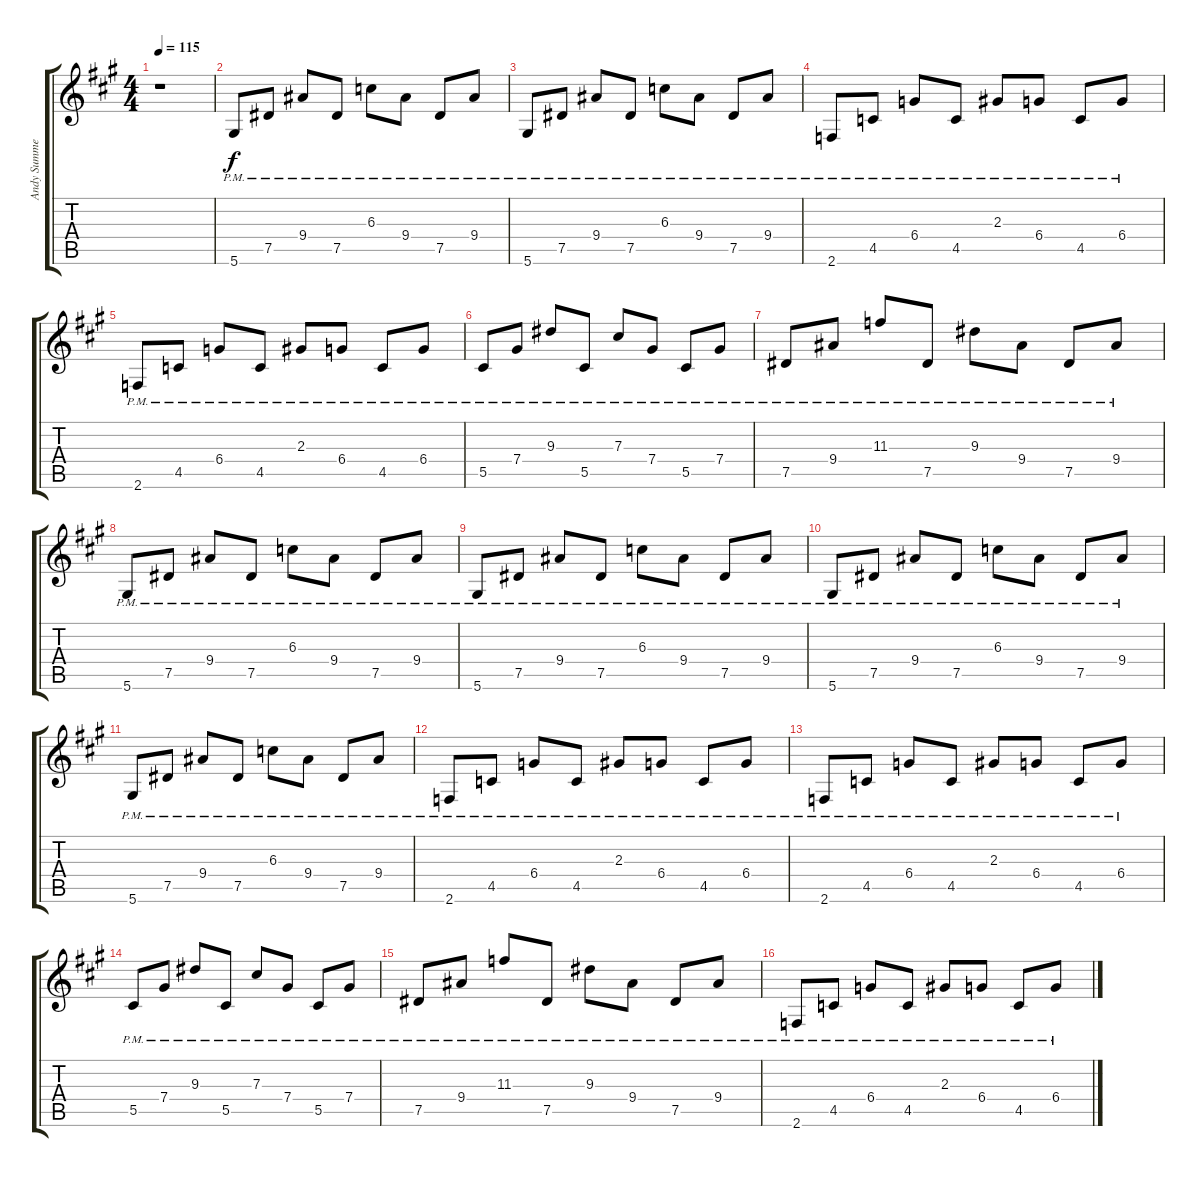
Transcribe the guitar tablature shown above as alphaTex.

\track ("Andy Summers (P.M)" "Andy Summe") {instrument electricguitarclean}
\staff {score tabs}
\tuning (Eb4 Bb3 Gb3 Db3 Ab2 Eb2) {hide}
\ts (4 4)
\tempo 115
\clef g2
\ks a
r.1{dy f instrument electricguitarclean} |
5.6{pm}.8 7.5{pm}.8 9.4{pm}.8 7.5{pm}.8 6.3{pm}.8 9.4{pm}.8 7.5{pm}.8 9.4{pm}.8 |
5.6{pm}.8 7.5{pm}.8 9.4{pm}.8 7.5{pm}.8 6.3{pm}.8 9.4{pm}.8 7.5{pm}.8 9.4{pm}.8 |
2.6{pm}.8 4.5{pm}.8 6.4{pm}.8 4.5{pm}.8 2.3{pm}.8 6.4{pm}.8 4.5{pm}.8 6.4{pm}.8 |
2.6{pm}.8 4.5{pm}.8 6.4{pm}.8 4.5{pm}.8 2.3{pm}.8 6.4{pm}.8 4.5{pm}.8 6.4{pm}.8 |
5.5{pm}.8 7.4{pm}.8 9.3{pm}.8 5.5{pm}.8 7.3{pm}.8 7.4{pm}.8 5.5{pm}.8 7.4{pm}.8 |
7.5{pm}.8 9.4{pm}.8 11.3{pm}.8 7.5{pm}.8 9.3{pm}.8 9.4{pm}.8 7.5{pm}.8 9.4{pm}.8 |
5.6{pm}.8 7.5{pm}.8 9.4{pm}.8 7.5{pm}.8 6.3{pm}.8 9.4{pm}.8 7.5{pm}.8 9.4{pm}.8 |
5.6{pm}.8 7.5{pm}.8 9.4{pm}.8 7.5{pm}.8 6.3{pm}.8 9.4{pm}.8 7.5{pm}.8 9.4{pm}.8 |
5.6{pm}.8 7.5{pm}.8 9.4{pm}.8 7.5{pm}.8 6.3{pm}.8 9.4{pm}.8 7.5{pm}.8 9.4{pm}.8 |
5.6{pm}.8 7.5{pm}.8 9.4{pm}.8 7.5{pm}.8 6.3{pm}.8 9.4{pm}.8 7.5{pm}.8 9.4{pm}.8 |
2.6{pm}.8 4.5{pm}.8 6.4{pm}.8 4.5{pm}.8 2.3{pm}.8 6.4{pm}.8 4.5{pm}.8 6.4{pm}.8 |
2.6{pm}.8 4.5{pm}.8 6.4{pm}.8 4.5{pm}.8 2.3{pm}.8 6.4{pm}.8 4.5{pm}.8 6.4{pm}.8 |
5.5{pm}.8 7.4{pm}.8 9.3{pm}.8 5.5{pm}.8 7.3{pm}.8 7.4{pm}.8 5.5{pm}.8 7.4{pm}.8 |
7.5{pm}.8 9.4{pm}.8 11.3{pm}.8 7.5{pm}.8 9.3{pm}.8 9.4{pm}.8 7.5{pm}.8 9.4{pm}.8 |
2.6{pm}.8 4.5{pm}.8 6.4{pm}.8 4.5{pm}.8 2.3{pm}.8 6.4{pm}.8 4.5{pm}.8 6.4{pm}.8
